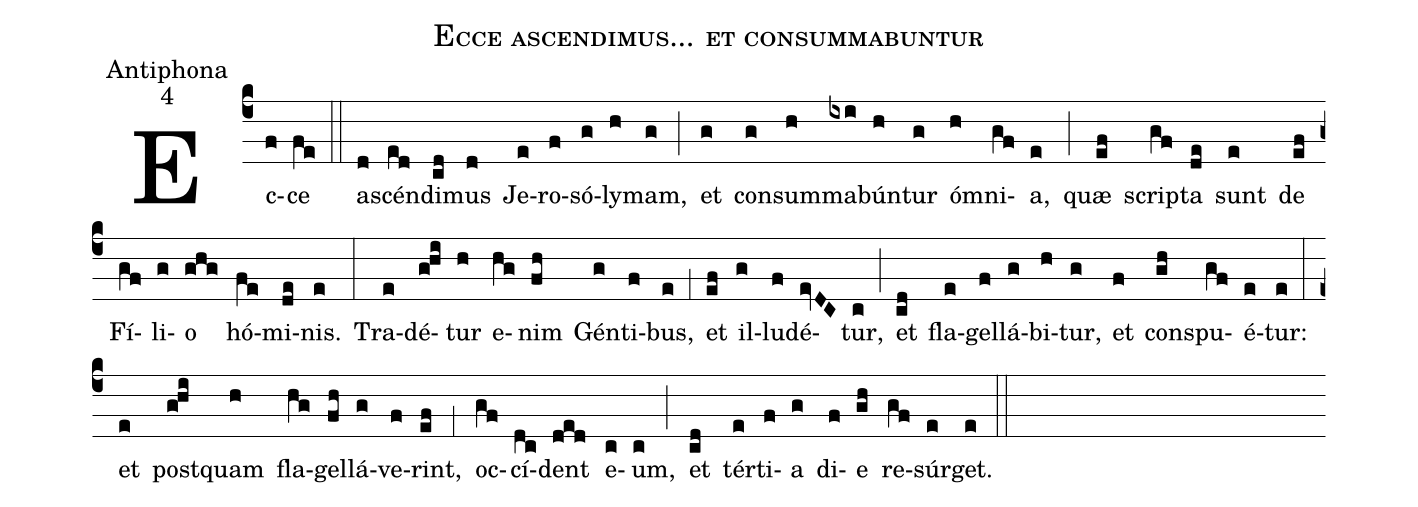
name:Ecce ascendimus... et consummabuntur;
office-part:Antiphona;
mode:4;
%%
(c4) Ec(f)ce(fe) (::) a(d)scén(ed)di(cd)mus(d) Je(e)ro(f)só(g)ly(h)mam,(g) (;) et(g) con(g)sum(h)ma(ixi)bún(h)tur(g) ó(h)mni(gf)a,(e) (;) quæ(ef) scrip(gf)ta(de) sunt(e) de(ef) Fí(gf)li(g)o(ghg) hó(fe)mi(de)nis.(e) (:) Tra(e)dé(g!hi)tur(h) e(hg)nim(fh) Gén(g)ti(f)bus,(e) (;1) et(ef) il(g)lu(f)dé(evDC)tur,(c) (;) et(cd) fla(e)gel(f)lá(g)bi(h)tur,(g) et(f) con(gh)spu(gf)é(e)tur:(e) (:) et(e) post(g!hi)quam(h) fla(hg)gel(fh)lá(g)ve(f)rint,(ef) (;1) oc(gf)cí(dc)dent(ded) e(c)um,(c) (;) et(cd) tér(e)ti(f)a(g) di(f)e(gh) re(gf)súr(e)get.(e) (::)
